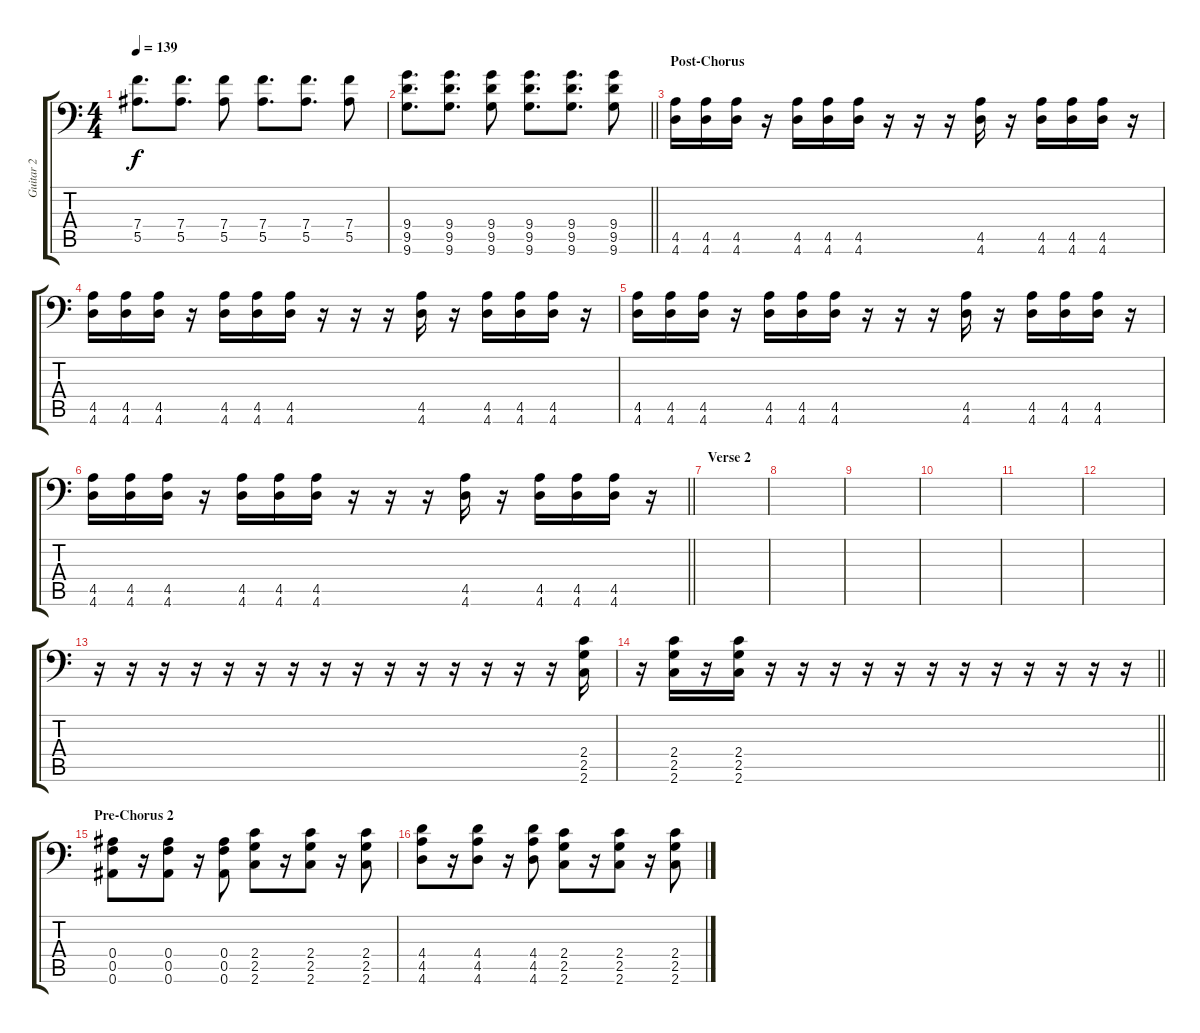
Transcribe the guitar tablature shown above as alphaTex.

\track ("Guitar 2" "Guitar 2") {instrument overdrivenguitar}
\staff {score tabs}
\tuning (C4 G3 Eb3 Bb2 F2 Bb1) {hide}
\ts (4 4)
\tempo 139
\clef f4
\ks c
(7.4 5.5).8{d dy f} (7.4 5.5).8{d} (7.4 5.5).8 (7.4 5.5).8{d} (7.4 5.5).8{d} (7.4 5.5).8 |
\barLineRight lightlight
(9.4 9.5 9.6).8{d} (9.4 9.5 9.6).8{d} (9.4 9.5 9.6).8 (9.4 9.5 9.6).8{d} (9.4 9.5 9.6).8{d} (9.4 9.5 9.6).8 |
\section ("" "Post-Chorus")
(4.5 4.6).16 (4.5 4.6).16 (4.5 4.6).16 r.16 (4.5 4.6).16 (4.5 4.6).16 (4.5 4.6).16 r.16 r.16 r.16 (4.5 4.6).16 r.16 (4.5 4.6).16 (4.5 4.6).16 (4.5 4.6).16 r.16 |
(4.5 4.6).16 (4.5 4.6).16 (4.5 4.6).16 r.16 (4.5 4.6).16 (4.5 4.6).16 (4.5 4.6).16 r.16 r.16 r.16 (4.5 4.6).16 r.16 (4.5 4.6).16 (4.5 4.6).16 (4.5 4.6).16 r.16 |
(4.5 4.6).16 (4.5 4.6).16 (4.5 4.6).16 r.16 (4.5 4.6).16 (4.5 4.6).16 (4.5 4.6).16 r.16 r.16 r.16 (4.5 4.6).16 r.16 (4.5 4.6).16 (4.5 4.6).16 (4.5 4.6).16 r.16 |
\barLineRight lightlight
(4.5 4.6).16 (4.5 4.6).16 (4.5 4.6).16 r.16 (4.5 4.6).16 (4.5 4.6).16 (4.5 4.6).16 r.16 r.16 r.16 (4.5 4.6).16 r.16 (4.5 4.6).16 (4.5 4.6).16 (4.5 4.6).16 r.16 |
\section ("" "Verse 2")
|
|
|
|
|
|
r.16 r.16 r.16 r.16 r.16 r.16 r.16 r.16 r.16 r.16 r.16 r.16 r.16 r.16 r.16 (2.4 2.5 2.6).16 |
\barLineRight lightlight
r.16 (2.4 2.5 2.6).16 r.16 (2.4 2.5 2.6).16 r.16 r.16 r.16 r.16 r.16 r.16 r.16 r.16 r.16 r.16 r.16 r.16 |
\section ("" "Pre-Chorus 2")
(0.4 0.5 0.6).8 r.16 (0.4 0.5 0.6).8 r.16 (0.4 0.5 0.6).8 (2.4 2.5 2.6).8 r.16 (2.4 2.5 2.6).8 r.16 (2.4 2.5 2.6).8 |
(4.4 4.5 4.6).8 r.16 (4.4 4.5 4.6).8 r.16 (4.4 4.5 4.6).8 (2.4 2.5 2.6).8 r.16 (2.4 2.5 2.6).8 r.16 (2.4 2.5 2.6).8
